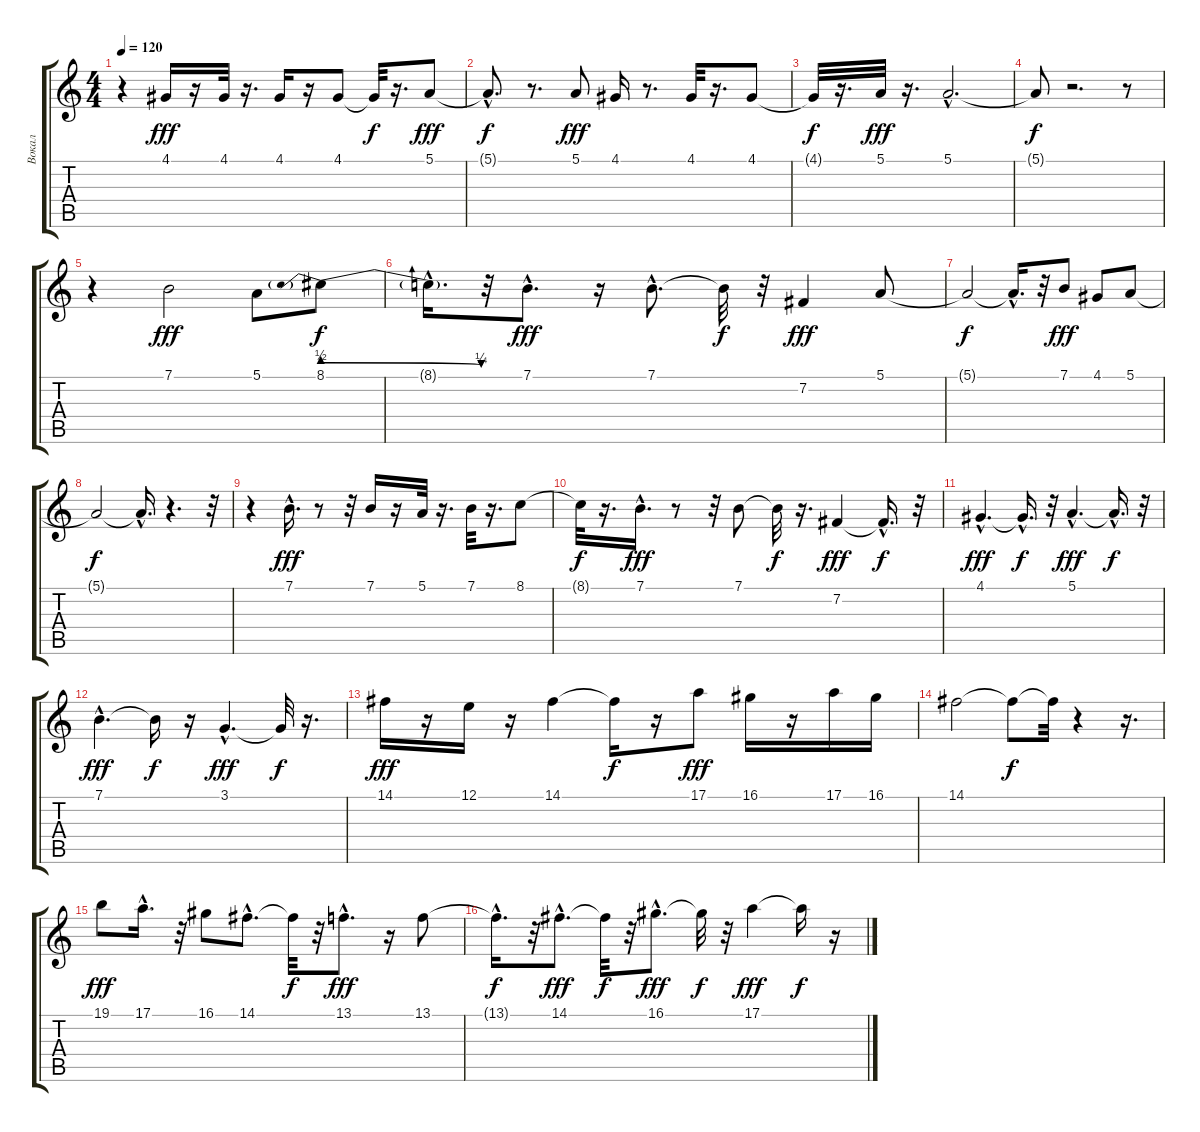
\track ("Вокал" "Вокал") {instrument fx5brightness}
\staff {score tabs}
\tuning (E4 B3 G3 D3 A2 E2) {hide}
\ts (4 4)
\tempo 120
\clef g2
\ks c
r.4{dy f} 4.1.16{dy fff} r.16 4.1.32 r.16{d} 4.1.16 r.16 4.1.8 4.1{t}.32{dy f} r.16{d} 5.1.8{dy fff} |
5.1{hac t}.8{d dy f} r.8{d} 5.1.8{dy fff} 4.1.16 r.8{d} 4.1.32 r.16{d} 4.1.8 |
4.1{t}.32{dy f} r.16{d} 5.1.32{dy fff} r.16{d} 5.1{hac}.2{d} |
5.1{t}.8{dy f} r.2{d} r.8 |
r.4 7.1.2{dy fff} 5.1.8 8.1{be (prebendrelease 0 2 60 1)}.8{dy f} |
8.1{hac t}.16{d} r.32 7.1{hac}.8{d dy fff} r.16 7.1{hac}.8{d} 7.1{t}.32{dy f} r.32 7.2.4{dy fff} 5.1.8 |
5.1{t}.2{dy f} 5.1{hac t}.16{d} r.32 7.1.8{dy fff} 4.1.8 5.1.8 |
5.1{t}.2{dy f} 5.1{hac t}.16{d} r.4{d} r.32 |
r.4 7.1{hac}.16{d dy fff} r.8 r.32 7.1.16 r.16 5.1.32 r.16{d} 7.1.32 r.16{d} 8.1.8 |
8.1{t}.32{dy f} r.16{d} 7.1{hac}.16{d dy fff} r.8 r.32 7.1.8 7.1{t}.32{dy f} r.16{d} 7.2.4{dy fff} 7.2{hac t}.16{d dy f} r.32 |
4.1{hac}.4{d dy fff} 4.1{hac t}.16{d dy f} r.32 5.1{hac}.4{d dy fff} 5.1{hac t}.16{d dy f} r.32 |
7.1{hac}.4{d dy fff} 7.1{t}.16{dy f} r.16 3.1{hac}.4{d dy fff} 3.1{t}.32{dy f} r.16{d} |
14.1.16{dy fff} r.16 12.1.16 r.16 14.1.4 14.1{t}.16{dy f} r.16 17.1.8{dy fff} 16.1.16 r.16 17.1.16 16.1.16 |
14.1.2 14.1{t}.8{dy f} 14.1{t}.32 r.4 r.16{d} |
19.1.8{dy fff} 17.1{hac}.16{d} r.32 16.1.8 14.1{hac}.8{d} 14.1{t}.32{dy f} r.32 13.1{hac}.8{d dy fff} r.16 13.1.8 |
13.1{hac t}.16{d dy f} r.32 14.1{hac}.8{d dy fff} 14.1{t}.32{dy f} r.32 16.1{hac}.8{d dy fff} 16.1{t}.32{dy f} r.32 17.1.4{dy fff} 17.1{t}.16{dy f} r.16
